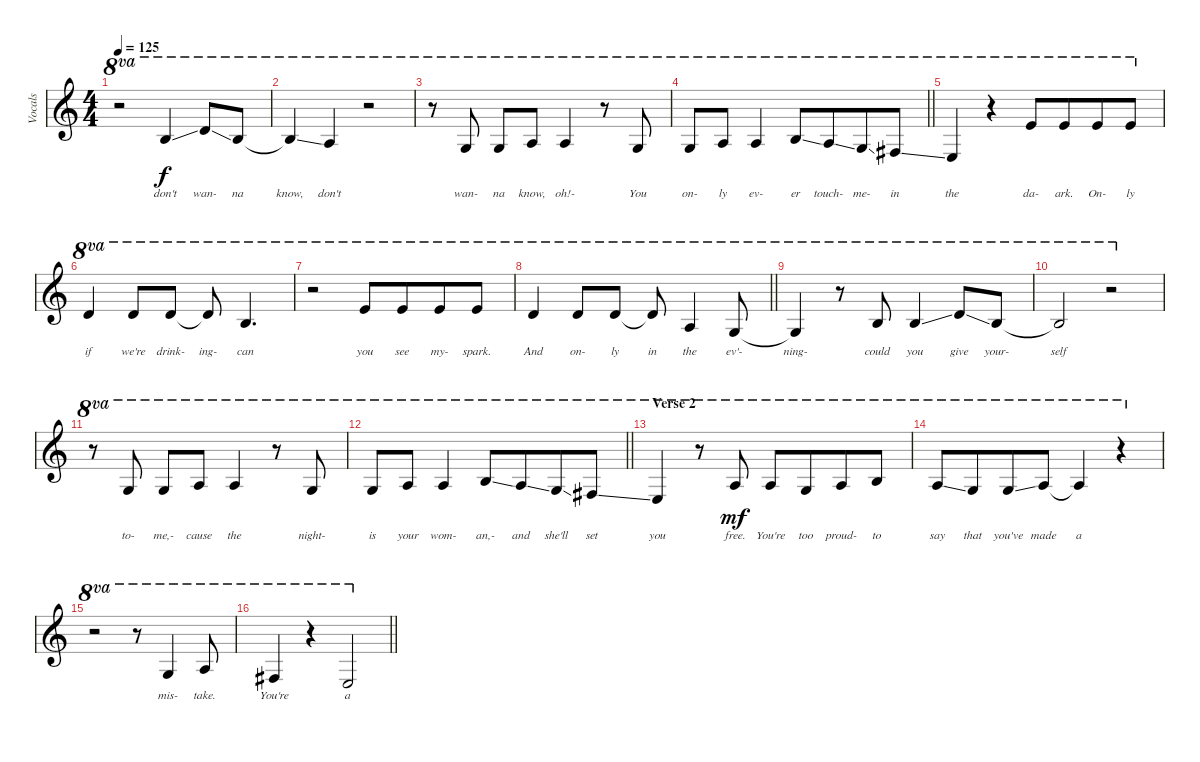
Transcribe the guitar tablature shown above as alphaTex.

\track ("Vocals" "Vocals") {instrument lead1square}
\staff {score}
\tuning (E4 B3 G3 D3 A2 E2) {hide}
\ts (4 4)
\tempo 125
\clef g2
\ks c
r.2{ot 8va dy f} 7.1{ss}.4{ot 8va lyrics (0 "don't") lyrics (1 "") lyrics (2 "") lyrics (3 "") lyrics (4 "")} 10.1{ss}.8{ot 8va lyrics (0 "wan-") lyrics (1 "") lyrics (2 "") lyrics (3 "") lyrics (4 "")} 7.1.8{ot 8va lyrics (0 "na") lyrics (1 "") lyrics (2 "") lyrics (3 "") lyrics (4 "")} |
7.1{ss t}.4{ot 8va lyrics (0 "know,") lyrics (1 "") lyrics (2 "") lyrics (3 "") lyrics (4 "")} 5.1.4{ot 8va lyrics (0 "don't") lyrics (1 "") lyrics (2 "") lyrics (3 "") lyrics (4 "")} r.2{ot 8va} |
r.8{ot 8va} 3.1.8{ot 8va lyrics (0 "wan-") lyrics (1 "") lyrics (2 "") lyrics (3 "") lyrics (4 "")} 3.1.8{ot 8va lyrics (0 "na") lyrics (1 "") lyrics (2 "") lyrics (3 "") lyrics (4 "")} 5.1.8{ot 8va lyrics (0 "know,") lyrics (1 "") lyrics (2 "") lyrics (3 "") lyrics (4 "")} 5.1.4{ot 8va lyrics (0 "oh!-") lyrics (1 "") lyrics (2 "") lyrics (3 "") lyrics (4 "")} r.8{ot 8va} 3.1.8{ot 8va lyrics (0 "You") lyrics (1 "") lyrics (2 "") lyrics (3 "") lyrics (4 "")} |
\barLineRight lightlight
3.1.8{ot 8va lyrics (0 "on-") lyrics (1 "") lyrics (2 "") lyrics (3 "") lyrics (4 "")} 5.1.8{ot 8va lyrics (0 "ly") lyrics (1 "") lyrics (2 "") lyrics (3 "") lyrics (4 "")} 5.1.4{ot 8va lyrics (0 "ev-") lyrics (1 "") lyrics (2 "") lyrics (3 "") lyrics (4 "")} 7.1{ss}.8{ot 8va lyrics (0 "er") lyrics (1 "") lyrics (2 "") lyrics (3 "") lyrics (4 "")} 5.1{ss}.8{ot 8va lyrics (0 "touch-") lyrics (1 "") lyrics (2 "") lyrics (3 "") lyrics (4 "") beam merge} 3.1{ss}.8{ot 8va lyrics (0 "me-") lyrics (1 "") lyrics (2 "") lyrics (3 "") lyrics (4 "")} 2.1{ss}.8{ot 8va lyrics (0 "in") lyrics (1 "") lyrics (2 "") lyrics (3 "") lyrics (4 "")} |
\section ("" "")
0.1.4{ot 8va lyrics (0 "the") lyrics (1 "") lyrics (2 "") lyrics (3 "") lyrics (4 "")} r.4{ot 8va} 12.1.8{ot 8va lyrics (0 "da-") lyrics (1 "") lyrics (2 "") lyrics (3 "") lyrics (4 "")} 12.1.8{ot 8va lyrics (0 "ark.") lyrics (1 "") lyrics (2 "") lyrics (3 "") lyrics (4 "") beam merge} 12.1.8{ot 8va lyrics (0 "On-") lyrics (1 "") lyrics (2 "") lyrics (3 "") lyrics (4 "")} 12.1.8{ot 8va lyrics (0 "ly") lyrics (1 "") lyrics (2 "") lyrics (3 "") lyrics (4 "")} |
10.1.4{ot 8va lyrics (0 "if") lyrics (1 "") lyrics (2 "") lyrics (3 "") lyrics (4 "")} 10.1.8{ot 8va lyrics (0 "we're") lyrics (1 "") lyrics (2 "") lyrics (3 "") lyrics (4 "")} 10.1.8{ot 8va lyrics (0 "drink-") lyrics (1 "") lyrics (2 "") lyrics (3 "") lyrics (4 "")} 10.1{t}.8{ot 8va lyrics (0 "ing-") lyrics (1 "") lyrics (2 "") lyrics (3 "") lyrics (4 "")} 7.1.4{d ot 8va lyrics (0 "can") lyrics (1 "") lyrics (2 "") lyrics (3 "") lyrics (4 "")} |
r.2{ot 8va} 12.1.8{ot 8va lyrics (0 "you") lyrics (1 "") lyrics (2 "") lyrics (3 "") lyrics (4 "")} 12.1.8{ot 8va lyrics (0 "see") lyrics (1 "") lyrics (2 "") lyrics (3 "") lyrics (4 "") beam merge} 12.1.8{ot 8va lyrics (0 "my-") lyrics (1 "") lyrics (2 "") lyrics (3 "") lyrics (4 "")} 12.1.8{ot 8va lyrics (0 "spark.") lyrics (1 "") lyrics (2 "") lyrics (3 "") lyrics (4 "")} |
\barLineRight lightlight
10.1.4{ot 8va lyrics (0 "And") lyrics (1 "") lyrics (2 "") lyrics (3 "") lyrics (4 "")} 10.1.8{ot 8va lyrics (0 "on-") lyrics (1 "") lyrics (2 "") lyrics (3 "") lyrics (4 "")} 10.1.8{ot 8va lyrics (0 "ly") lyrics (1 "") lyrics (2 "") lyrics (3 "") lyrics (4 "")} 10.1{t}.8{ot 8va lyrics (0 "in") lyrics (1 "") lyrics (2 "") lyrics (3 "") lyrics (4 "")} 5.1.4{ot 8va lyrics (0 "the") lyrics (1 "") lyrics (2 "") lyrics (3 "") lyrics (4 "")} 3.1.8{ot 8va lyrics (0 "ev'-") lyrics (1 "") lyrics (2 "") lyrics (3 "") lyrics (4 "")} |
3.1{t}.4{ot 8va lyrics (0 "ning-") lyrics (1 "") lyrics (2 "") lyrics (3 "") lyrics (4 "")} r.8{ot 8va} 7.1.8{ot 8va lyrics (0 "could") lyrics (1 "") lyrics (2 "") lyrics (3 "") lyrics (4 "")} 7.1{ss}.4{ot 8va lyrics (0 "you") lyrics (1 "") lyrics (2 "") lyrics (3 "") lyrics (4 "")} 10.1{ss}.8{ot 8va lyrics (0 "give") lyrics (1 "") lyrics (2 "") lyrics (3 "") lyrics (4 "")} 7.1.8{ot 8va lyrics (0 "your-") lyrics (1 "") lyrics (2 "") lyrics (3 "") lyrics (4 "")} |
7.1{t}.2{ot 8va lyrics (0 "self") lyrics (1 "") lyrics (2 "") lyrics (3 "") lyrics (4 "")} r.2{ot 8va} |
r.8{ot 8va} 3.1.8{ot 8va lyrics (0 "to-") lyrics (1 "") lyrics (2 "") lyrics (3 "") lyrics (4 "")} 3.1.8{ot 8va lyrics (0 "me,-") lyrics (1 "") lyrics (2 "") lyrics (3 "") lyrics (4 "")} 5.1.8{ot 8va lyrics (0 "cause") lyrics (1 "") lyrics (2 "") lyrics (3 "") lyrics (4 "")} 5.1.4{ot 8va lyrics (0 "the") lyrics (1 "") lyrics (2 "") lyrics (3 "") lyrics (4 "")} r.8{ot 8va} 3.1.8{ot 8va lyrics (0 "night-") lyrics (1 "") lyrics (2 "") lyrics (3 "") lyrics (4 "")} |
\barLineRight lightlight
3.1.8{ot 8va lyrics (0 "is") lyrics (1 "") lyrics (2 "") lyrics (3 "") lyrics (4 "")} 5.1.8{ot 8va lyrics (0 "your") lyrics (1 "") lyrics (2 "") lyrics (3 "") lyrics (4 "")} 5.1.4{ot 8va lyrics (0 "wom-") lyrics (1 "") lyrics (2 "") lyrics (3 "") lyrics (4 "")} 7.1{ss}.8{ot 8va lyrics (0 "an,-") lyrics (1 "") lyrics (2 "") lyrics (3 "") lyrics (4 "")} 5.1{ss}.8{ot 8va lyrics (0 "and") lyrics (1 "") lyrics (2 "") lyrics (3 "") lyrics (4 "") beam merge} 3.1{ss}.8{ot 8va lyrics (0 "she'll") lyrics (1 "") lyrics (2 "") lyrics (3 "") lyrics (4 "")} 2.1{ss}.8{ot 8va lyrics (0 "set") lyrics (1 "") lyrics (2 "") lyrics (3 "") lyrics (4 "")} |
\section ("" "Verse 2")
0.1.4{ot 8va lyrics (0 "you") lyrics (1 "") lyrics (2 "") lyrics (3 "") lyrics (4 "")} r.8{ot 8va} 5.1.8{ot 8va lyrics (0 "free.") lyrics (1 "") lyrics (2 "") lyrics (3 "") lyrics (4 "") dy mf} 5.1.8{ot 8va lyrics (0 "You're") lyrics (1 "") lyrics (2 "") lyrics (3 "") lyrics (4 "")} 3.1.8{ot 8va lyrics (0 "too") lyrics (1 "") lyrics (2 "") lyrics (3 "") lyrics (4 "") beam merge} 5.1.8{ot 8va lyrics (0 "proud-") lyrics (1 "") lyrics (2 "") lyrics (3 "") lyrics (4 "")} 7.1.8{ot 8va lyrics (0 "to") lyrics (1 "") lyrics (2 "") lyrics (3 "") lyrics (4 "")} |
5.1{ss}.8{ot 8va lyrics (0 "say") lyrics (1 "") lyrics (2 "") lyrics (3 "") lyrics (4 "")} 3.1.8{ot 8va lyrics (0 "that") lyrics (1 "") lyrics (2 "") lyrics (3 "") lyrics (4 "") beam merge} 3.1{ss}.8{ot 8va lyrics (0 "you've") lyrics (1 "") lyrics (2 "") lyrics (3 "") lyrics (4 "")} 5.1.8{ot 8va lyrics (0 "made") lyrics (1 "") lyrics (2 "") lyrics (3 "") lyrics (4 "")} 5.1{t}.4{ot 8va lyrics (0 "a") lyrics (1 "") lyrics (2 "") lyrics (3 "") lyrics (4 "")} r.4{ot 8va} |
r.2{ot 8va} r.8{ot 8va} 3.1.4{ot 8va lyrics (0 "mis-") lyrics (1 "") lyrics (2 "") lyrics (3 "") lyrics (4 "")} 5.1.8{ot 8va lyrics (0 "take.") lyrics (1 "") lyrics (2 "") lyrics (3 "") lyrics (4 "")} |
\barLineRight lightlight
2.1.4{ot 8va lyrics (0 "You're") lyrics (1 "") lyrics (2 "") lyrics (3 "") lyrics (4 "")} r.4{ot 8va} 0.1.2{ot 8va lyrics (0 "a") lyrics (1 "") lyrics (2 "") lyrics (3 "") lyrics (4 "")}
